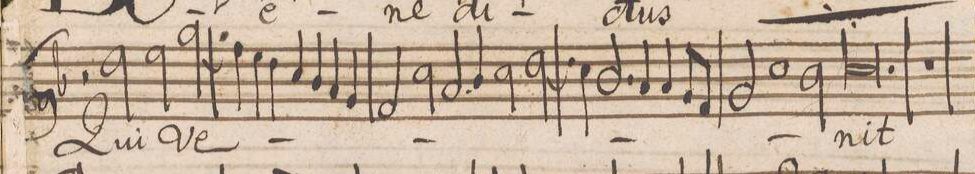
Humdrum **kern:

**kern	**text
*I"CANTVS.	*
*clefG2	*
*k[b-]	*
*met(C|)	*
*M2/1	*
2r	.
2dd\	Qui
2ee\	ve-
2.gg\	.
=111-	=111-
4ff\	.
4ee\	.
4dd\	.
4cc/	.
4b-/	.
4a/	.
4g/	.
=112-	=112-
2f/	.
2cc\	.
2.a/	.
4b-/	.
=113-	=113-
2cc\	.
2.dd\	.
4cc\	.
2.b-/	.
=114-	=114-
4a/	.
4a/	.
8g/L	.
8f/J	.
2g/	.
1cc\	.
=115-	=115-
2b-\	.
0.cc	-nit
=116-	=116-
=117-	=117-
1r	.
*-	*-
